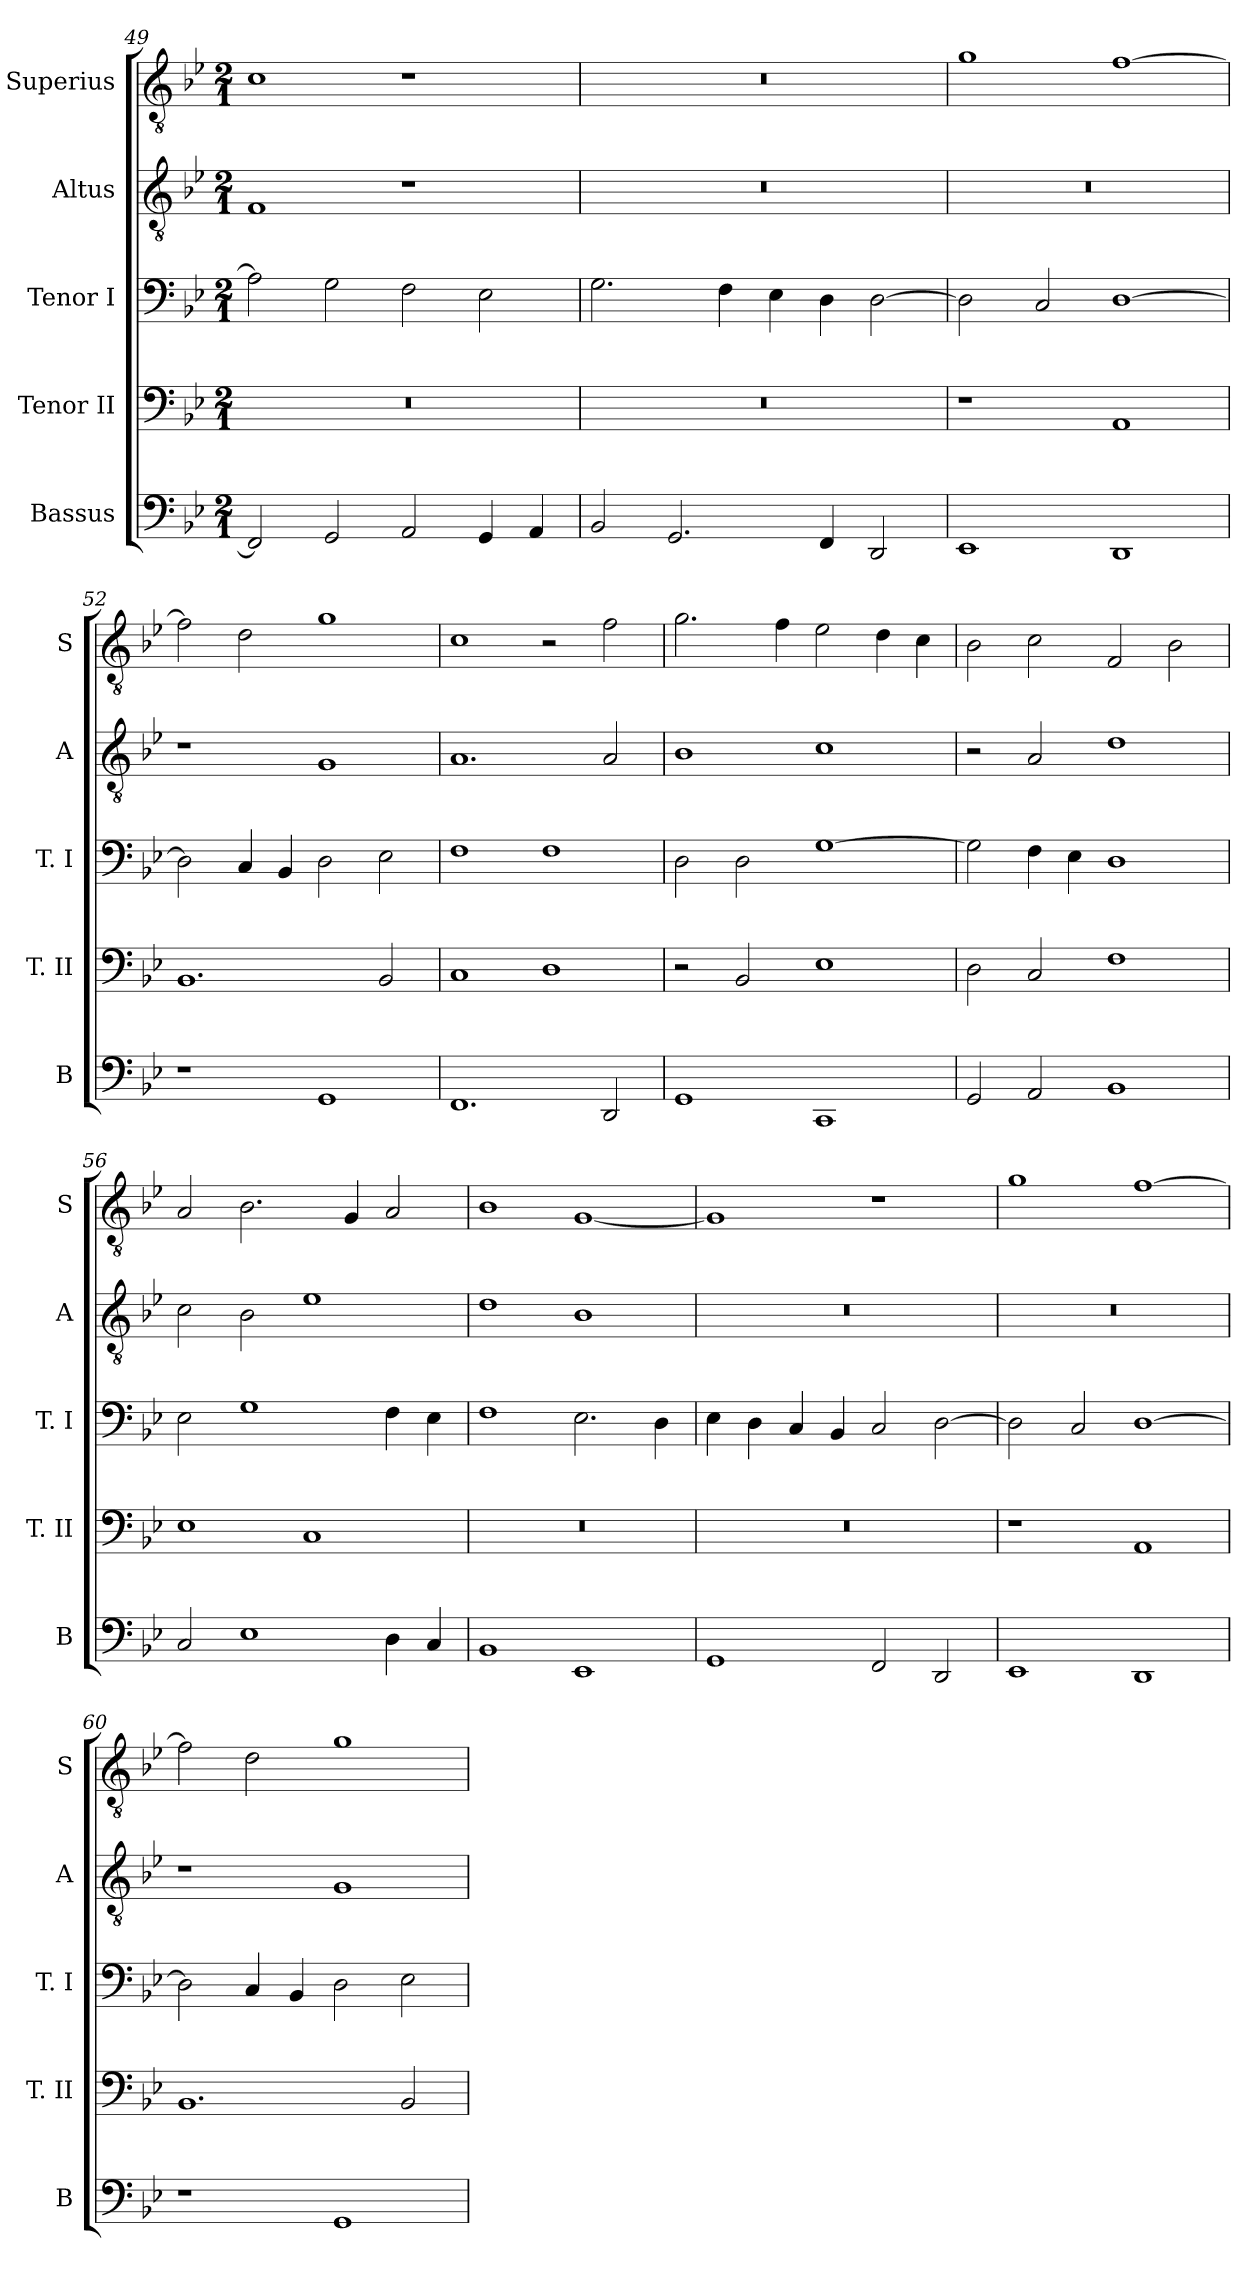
**kern	**kern	**kern	**kern	**kern
*part5	*part4	*part3	*part2	*part1
*staff5	*staff4	*staff3	*staff2	*staff1
*I"Bassus	*I"Tenor II	*I"Tenor I	*I"Altus	*I"Superius
*I'B	*I'T. II	*I'T. I	*I'A	*I'S
*clefF4	*clefF4	*clefF4	*clefGv2	*clefGv2
*k[b-e-]	*k[b-e-]	*k[b-e-]	*k[b-e-]	*k[b-e-]
*B-:	*B-:	*B-:	*B-:	*B-:
*M2/1	*M2/1	*M2/1	*M2/1	*M2/1
=49	=49	=49	=49	=49
2FF]	0r	2A]	1F	1c
2GG	.	2G	.	.
2AA	.	2F	1r	1r
4GG	.	2E-	.	.
4AA	.	.	.	.
=50	=50	=50	=50	=50
2BB-	0r	2.G	0r	0r
2.GG	.	.	.	.
.	.	4F	.	.
.	.	4E-	.	.
4FF	.	4D	.	.
2DD	.	[2D	.	.
=51	=51	=51	=51	=51
1EE-	1r	2D]	0r	1g
.	.	2C	.	.
1DD	1AA	[1D	.	[1f
=52	=52	=52	=52	=52
1r	1.BB-	2D]	1r	2f]
.	.	4C	.	2d
.	.	4BB-	.	.
1GG	.	2D	1G	1g
.	2BB-	2E-	.	.
=53	=53	=53	=53	=53
1.FF	1C	1F	1.A	1c
.	1D	1F	.	2r
2DD	.	.	2A	2f
=54	=54	=54	=54	=54
1GG	2r	2D	1B-	2.g
.	2BB-	2D	.	.
.	.	.	.	4f
1CC	1E-	[1G	1c	2e-
.	.	.	.	4d
.	.	.	.	4c
=55	=55	=55	=55	=55
2GG	2D	2G]	2r	2B-
2AA	2C	4F	2A	2c
.	.	4E-	.	.
1BB-	1F	1D	1d	2F
.	.	.	.	2B-
=56	=56	=56	=56	=56
2C	1E-	2E-	2c	2A
1E-	.	1G	2B-	2.B-
.	1C	.	1e-	.
.	.	.	.	4G
4D	.	4F	.	2A
4C	.	4E-	.	.
=57	=57	=57	=57	=57
1BB-	0r	1F	1d	1B-
1EE-	.	2.E-	1B-	[1G
.	.	4D	.	.
=58	=58	=58	=58	=58
1GG	0r	4E-	0r	1G]
.	.	4D	.	.
.	.	4C	.	.
.	.	4BB-	.	.
2FF	.	2C	.	1r
2DD	.	[2D	.	.
=59	=59	=59	=59	=59
1EE-	1r	2D]	0r	1g
.	.	2C	.	.
1DD	1AA	[1D	.	[1f
=60	=60	=60	=60	=60
1r	1.BB-	2D]	1r	2f]
.	.	4C	.	2d
.	.	4BB-	.	.
1GG	.	2D	1G	1g
.	2BB-	2E-	.	.
=	=	=	=	=
*-	*-	*-	*-	*-
